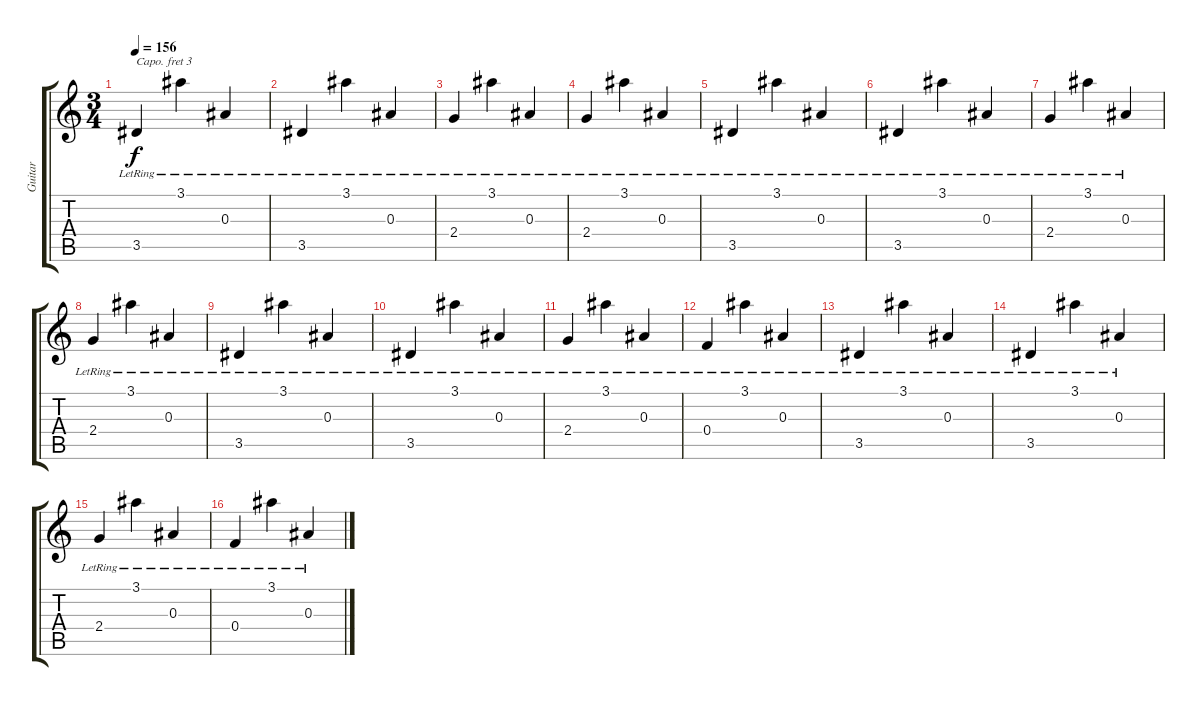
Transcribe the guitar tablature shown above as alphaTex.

\track ("Guitar" "Guitar") {instrument acousticguitarnylon}
\staff {score tabs}
\capo 3
\tuning (E4 B3 G3 D3 A2 E2) {hide}
\ts (3 4)
\tempo 156
\clef g2
\ks c
3.5{lr}.4{dy f} 3.1{lr}.4 0.3{lr}.4 |
3.5{lr}.4 3.1{lr}.4 0.3{lr}.4 |
2.4{lr}.4 3.1{lr}.4 0.3{lr}.4 |
2.4{lr}.4 3.1{lr}.4 0.3{lr}.4 |
3.5{lr}.4 3.1{lr}.4 0.3{lr}.4 |
3.5{lr}.4 3.1{lr}.4 0.3{lr}.4 |
2.4{lr}.4 3.1{lr}.4 0.3{lr}.4 |
2.4{lr}.4 3.1{lr}.4 0.3{lr}.4 |
3.5{lr}.4 3.1{lr}.4 0.3{lr}.4 |
3.5{lr}.4 3.1{lr}.4 0.3{lr}.4 |
2.4{lr}.4 3.1{lr}.4 0.3{lr}.4 |
0.4{lr}.4 3.1{lr}.4 0.3{lr}.4 |
3.5{lr}.4 3.1{lr}.4 0.3{lr}.4 |
3.5{lr}.4 3.1{lr}.4 0.3{lr}.4 |
2.4{lr}.4 3.1{lr}.4 0.3{lr}.4 |
0.4{lr}.4 3.1{lr}.4 0.3{lr}.4
